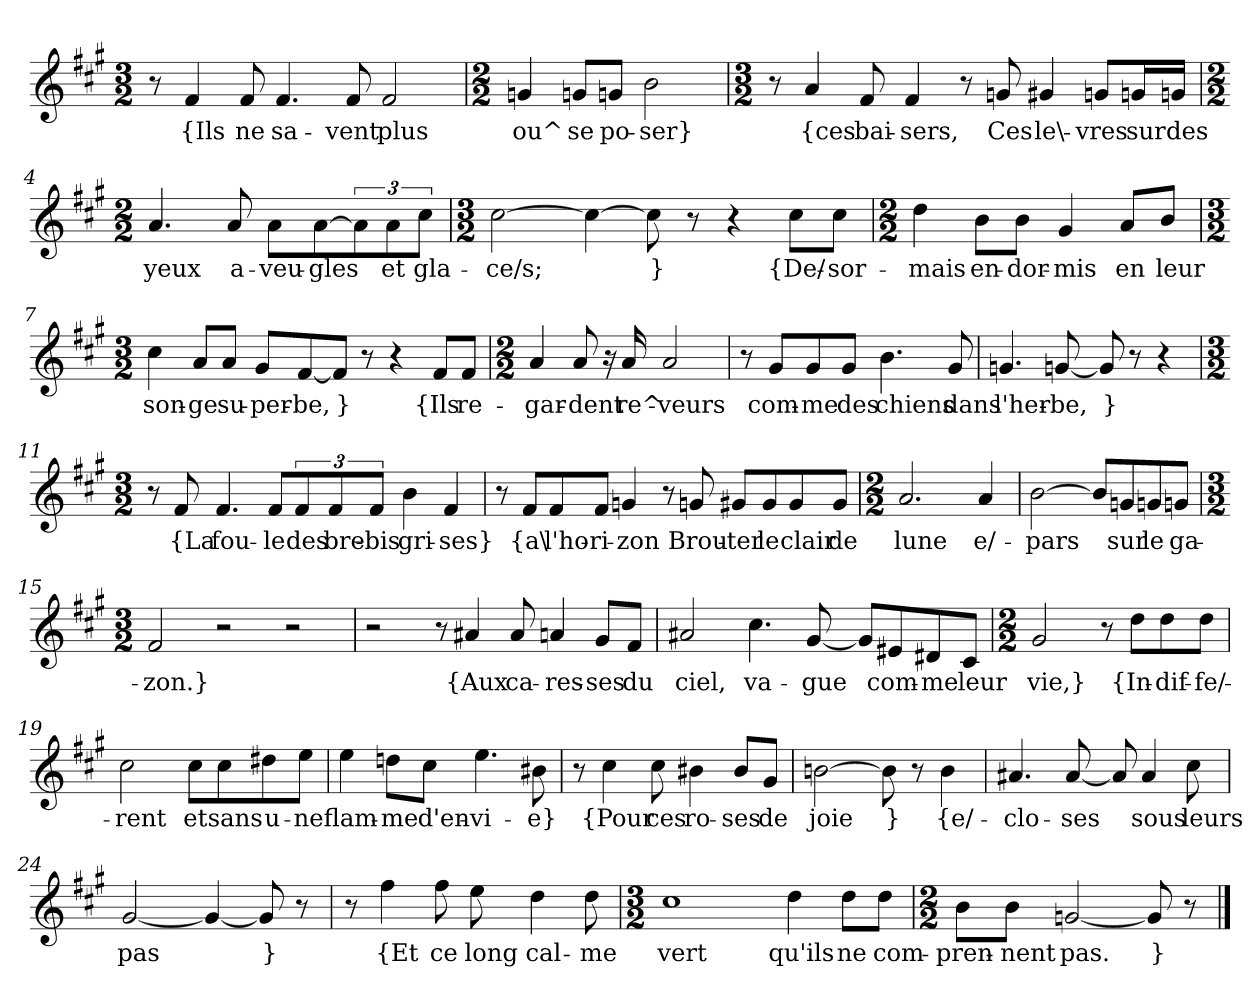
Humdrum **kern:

**kern	**text
*part1	*part1
*staff1	*staff1
*clefG2	*
*k[f#c#g#]	*
*M3/2	*
=1	=1
8r	.
4f#	{Ils
8f#	ne
4.f#	sa-
8f#	-vent
2f#	plus
=2	=2
*M2/2	*
4gn	ou^
8gn/L	se
8gn/J	po-
2b	-ser}
=3	=3
*M3/2	*
8r	.
4a	{ces
8f#	bai-
4f#	-sers,
8r	.
8gn	Ces
4g#X	le\-
8gn/L	-vres
16gn/L	sur
16gn/JJ	des
=4	=4
*M2/2	*
4.a	yeux
8a	a-
8a\L	-veu-
[8a\	-gles
12a\]	.
12a\	et
12cc#\J	gla-
=5	=5
*M3/2	*
[2cc#	-ce/s;
4cc#_	.
8cc#]	}
8r	.
4r	.
8cc#\L	{De/-
8cc#\J	-sor-
=6	=6
*M2/2	*
4dd	-mais
8b\L	en-
8b\J	-dor-
4g#	-mis
8a/L	en
8b/J	leur
=7	=7
*M3/2	*
4cc#	son-
8a/L	-ge
8a/J	su-
8g#/L	-per-
[8f#/	-be,
8f#/J]	}
8r	.
4r	.
8f#/L	{Ils
8f#/J	re-
=8	=8
*M2/2	*
4a	-gar-
8a	-dent
16r	.
16a	re^-
2a	-veurs
=9	=9
8r	.
8g#/L	com-
8g#/	-me
8g#/J	des
4.b	chiens
8g#	dans
=10	=10
4.gn	l'her-
[8gn	-be,
8gn]	}
8r	.
4r	.
=11	=11
*M3/2	*
8r	.
8f#	{La
4.f#	fou-
8f#/L	-le
12f#/	des
12f#/	bre-
12f#/J	-bis
4b	gri-
4f#	-ses}
=12	=12
8r	.
8f#/L	{a\
8f#/	l'ho-
8f#/J	-ri-
4gn	-zon
8r	.
8gn	Brou-
8g#X/L	-ter
8g#/	le
8g#/	clair
8g#/J	de
=13	=13
*M2/2	*
2.a	lune
4a	e/-
=14	=14
[2b	-pars
8b/L]	.
8gn/	sur
8gn/	le
8gn/J	ga-
=15	=15
*M3/2	*
2f#	-zon.}
2r	.
2r	.
=16	=16
2r	.
8r	.
4a#X	{Aux
8a#	ca-
4an	-res-
8g#/L	-ses
8f#/J	du
=17	=17
2a#X	ciel,
4.cc#	va-
[8g#	-gue
8g#/L]	.
8e#X/	com-
8d#X/	-me
8c#/J	leur
=18	=18
*M2/2	*
2g#	vie,}
8r	.
8dd\L	{In-
8dd\	-dif-
8dd\J	-fe/-
=19	=19
2cc#	-rent
8cc#\L	et
8cc#\	sans
8dd#X\	u-
8ee\J	-ne
=20	=20
4ee	flam-
8ddn\L	-me
8cc#\J	d'en-
4.ee	-vi-
8b#X	-e}
=21	=21
8r	.
4cc#	{Pour
8cc#	ces
4b#X	ro-
8b#/L	-ses
8g#/J	de
=22	=22
[2bn	joie
8b]	}
8r	.
4b	{e/-
=23	=23
4.a#X	clo-
[8a#	-ses
8a#]	.
4a#	sous
8cc#	leurs
=24	=24
[2g#	pas
4g#_	.
8g#]	}
8r	.
=25	=25
8r	.
4ff#	{Et
8ff#	ce
8ee	long
4dd	cal-
8dd	-me
=26	=26
*M3/2	*
1cc#	vert
4dd	qu'ils
8dd\L	ne
8dd\J	com-
=27	=27
*M2/2	*
8b\L	-pren-
8b\J	-nent
[2gn	pas.
8gn]	}
8r	.
==	==
*-	*-
